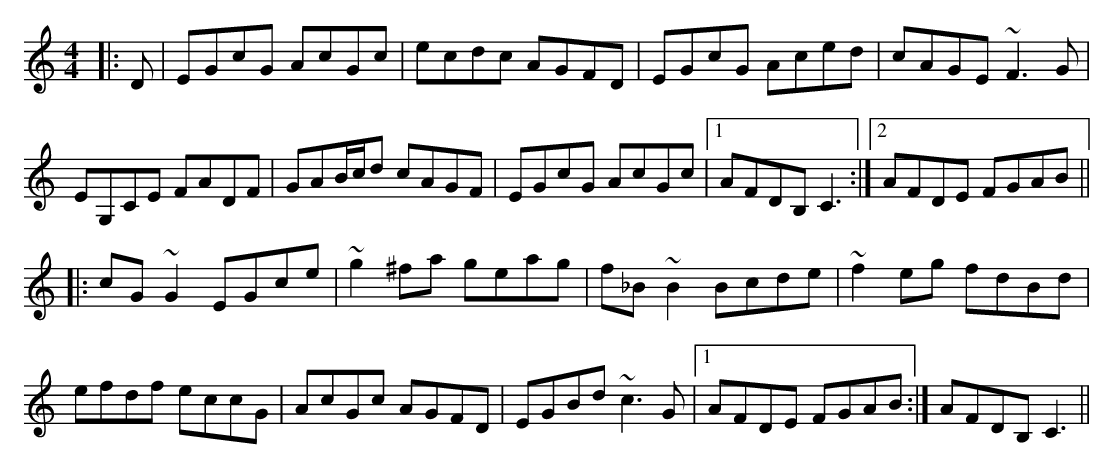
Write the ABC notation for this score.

X:1
M:4/4
K:C
|:D|EGcG AcGc|ecdc AGFD|EGcG Aced|cAGE ~F3G|
EG,CE FADF|GAB/c/d cAGF|EGcG AcGc|1 AFDB, C3:|2 AFDE FGAB||
|:cG~G2 EGce|~g2^fa geag|f_B~B2 Bcde|~f2eg fdBd|
efdf eccG|AcGc AGFD|EGBd ~c3G|1 AFDE FGAB:|AFDB, C3||
